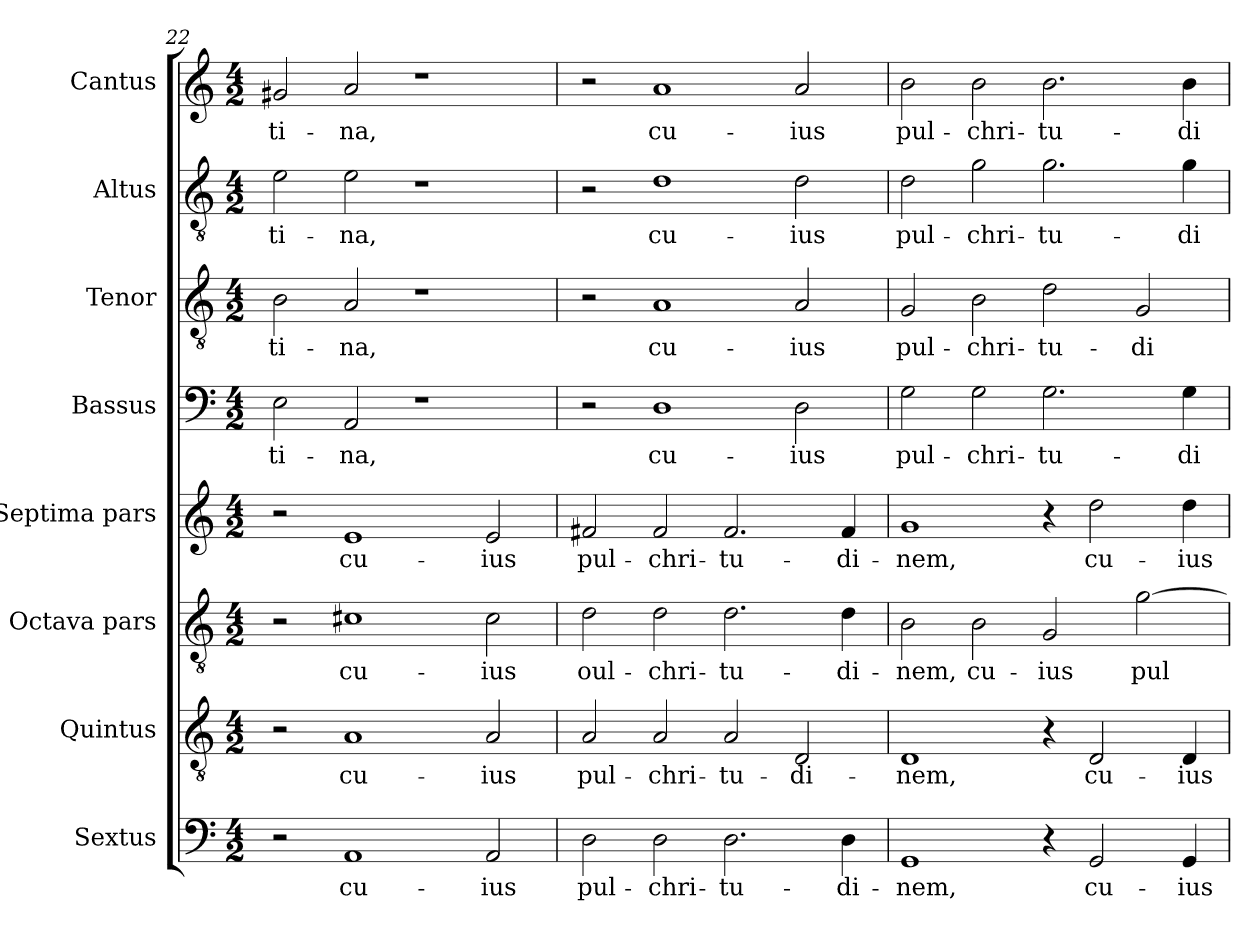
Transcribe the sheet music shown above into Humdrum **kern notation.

**kern	**text	**kern	**text	**kern	**text	**kern	**text	**kern	**text	**kern	**text	**kern	**text	**kern	**text
*part8	*part8	*part7	*part7	*part6	*part6	*part5	*part5	*part4	*part4	*part3	*part3	*part2	*part2	*part1	*part1
*staff8	*staff8	*staff7	*staff7	*staff6	*staff6	*staff5	*staff5	*staff4	*staff4	*staff3	*staff3	*staff2	*staff2	*staff1	*staff1
*I"Sextus	*	*I"Quintus	*	*I"Octava pars	*	*I"Septima pars	*	*I"Bassus	*	*I"Tenor	*	*I"Altus	*	*I"Cantus	*
*	*	*I'Q.	*	*	*	*	*	*I'B.	*	*I'T.	*	*I'A.	*	*I'C.	*
*clefF4	*	*clefGv2	*	*clefGv2	*	*clefG2	*	*clefF4	*	*clefGv2	*	*clefGv2	*	*clefG2	*
*	*	*ITrd7c12	*	*ITrd7c12	*	*	*	*	*	*ITrd7c12	*	*ITrd7c12	*	*	*
*k[]	*	*k[]	*	*k[]	*	*k[]	*	*k[]	*	*k[]	*	*k[]	*	*k[]	*
*C:	*	*C:	*	*C:	*	*C:	*	*C:	*	*C:	*	*C:	*	*C:	*
*M4/2	*	*M4/2	*	*M4/2	*	*M4/2	*	*M4/2	*	*M4/2	*	*M4/2	*	*M4/2	*
=22	=22	=22	=22	=22	=22	=22	=22	=22	=22	=22	=22	=22	=22	=22	=22
!	!	!	!	!	!	!	!	!	!LO:LY:b:color=#000000	!	!	!	!	!	!
!	!	!	!	!	!	!	!	!	!	!	!LO:LY:b:color=#000000	!	!	!	!
!	!	!	!	!	!	!	!	!	!	!	!	!	!LO:LY:b:color=#000000	!	!
!	!	!	!	!	!	!	!	!	!	!	!	!	!	!	!LO:LY:b:color=#000000
2r	.	2r	.	2r	.	2r	.	2Ei\	-ti-	2BBi\	-ti-	2Ei\	-ti-	2g#Xi/	-ti-
!	!LO:LY:b:color=#000000	!	!	!	!	!	!	!	!	!	!	!	!	!	!
!	!	!	!LO:LY:b:color=#000000	!	!	!	!	!	!	!	!	!	!	!	!
!	!	!	!	!	!LO:LY:b:color=#000000	!	!	!	!	!	!	!	!	!	!
!	!	!	!	!	!	!	!LO:LY:b:color=#000000	!	!	!	!	!	!	!	!
!	!	!	!	!	!	!	!	!	!LO:LY:b:color=#000000	!	!	!	!	!	!
!	!	!	!	!	!	!	!	!	!	!	!LO:LY:b:color=#000000	!	!	!	!
!	!	!	!	!	!	!	!	!	!	!	!	!	!LO:LY:b:color=#000000	!	!
!	!	!	!	!	!	!	!	!	!	!	!	!	!	!	!LO:LY:b:color=#000000
1AAi	cu-	1AAi	cu-	1C#Xi	cu-	1ei	cu-	2AAi/	-na,	2AAi/	-na,	2Ei\	-na,	2ai/	-na,
.	.	.	.	.	.	.	.	1r	.	1r	.	1r	.	1r	.
!	!LO:LY:b:color=#000000	!	!	!	!	!	!	!	!	!	!	!	!	!	!
!	!	!	!LO:LY:b:color=#000000	!	!	!	!	!	!	!	!	!	!	!	!
!	!	!	!	!	!LO:LY:b:color=#000000	!	!	!	!	!	!	!	!	!	!
!	!	!	!	!	!	!	!LO:LY:b:color=#000000	!	!	!	!	!	!	!	!
2AAi/	-ius	2AAi/	-ius	2C#i\	-ius	2ei/	-ius	.	.	.	.	.	.	.	.
=23	=23	=23	=23	=23	=23	=23	=23	=23	=23	=23	=23	=23	=23	=23	=23
!	!LO:LY:b:color=#000000	!	!	!	!	!	!	!	!	!	!	!	!	!	!
!	!	!	!LO:LY:b:color=#000000	!	!	!	!	!	!	!	!	!	!	!	!
!	!	!	!	!	!LO:LY:b:color=#000000	!	!	!	!	!	!	!	!	!	!
!	!	!	!	!	!	!	!LO:LY:b:color=#000000	!	!	!	!	!	!	!	!
2Di\	pul-	2AAi/	pul-	2Di\	oul-	2f#Xi/	pul-	2r	.	2r	.	2r	.	2r	.
!	!LO:LY:b:color=#000000	!	!	!	!	!	!	!	!	!	!	!	!	!	!
!	!	!	!LO:LY:b:color=#000000	!	!	!	!	!	!	!	!	!	!	!	!
!	!	!	!	!	!LO:LY:b:color=#000000	!	!	!	!	!	!	!	!	!	!
!	!	!	!	!	!	!	!LO:LY:b:color=#000000	!	!	!	!	!	!	!	!
!	!	!	!	!	!	!	!	!	!LO:LY:b:color=#000000	!	!	!	!	!	!
!	!	!	!	!	!	!	!	!	!	!	!LO:LY:b:color=#000000	!	!	!	!
!	!	!	!	!	!	!	!	!	!	!	!	!	!LO:LY:b:color=#000000	!	!
!	!	!	!	!	!	!	!	!	!	!	!	!	!	!	!LO:LY:b:color=#000000
2Di\	-chri-	2AAi/	-chri-	2Di\	-chri-	2f#i/	-chri-	1Di	cu-	1AAi	cu-	1Di	cu-	1ai	cu-
!	!LO:LY:b:color=#000000	!	!	!	!	!	!	!	!	!	!	!	!	!	!
!	!	!	!LO:LY:b:color=#000000	!	!	!	!	!	!	!	!	!	!	!	!
!	!	!	!	!	!LO:LY:b:color=#000000	!	!	!	!	!	!	!	!	!	!
!	!	!	!	!	!	!	!LO:LY:b:color=#000000	!	!	!	!	!	!	!	!
2.Di\	-tu-	2AAi/	-tu-	2.Di\	-tu-	2.f#i/	-tu-	.	.	.	.	.	.	.	.
!	!	!	!LO:LY:b:color=#000000	!	!	!	!	!	!	!	!	!	!	!	!
!	!	!	!	!	!	!	!	!	!LO:LY:b:color=#000000	!	!	!	!	!	!
!	!	!	!	!	!	!	!	!	!	!	!LO:LY:b:color=#000000	!	!	!	!
!	!	!	!	!	!	!	!	!	!	!	!	!	!LO:LY:b:color=#000000	!	!
!	!	!	!	!	!	!	!	!	!	!	!	!	!	!	!LO:LY:b:color=#000000
.	.	2DDi/	-di-	.	.	.	.	2Di\	-ius	2AAi/	-ius	2Di\	-ius	2ai/	-ius
!	!LO:LY:b:color=#000000	!	!	!	!	!	!	!	!	!	!	!	!	!	!
!	!	!	!	!	!LO:LY:b:color=#000000	!	!	!	!	!	!	!	!	!	!
!	!	!	!	!	!	!	!LO:LY:b:color=#000000	!	!	!	!	!	!	!	!
4Di\	-di-	.	.	4Di\	-di-	4f#i/	-di-	.	.	.	.	.	.	.	.
=24	=24	=24	=24	=24	=24	=24	=24	=24	=24	=24	=24	=24	=24	=24	=24
!	!LO:LY:b:color=#000000	!	!	!	!	!	!	!	!	!	!	!	!	!	!
!	!	!	!LO:LY:b:color=#000000	!	!	!	!	!	!	!	!	!	!	!	!
!	!	!	!	!	!LO:LY:b:color=#000000	!	!	!	!	!	!	!	!	!	!
!	!	!	!	!	!	!	!LO:LY:b:color=#000000	!	!	!	!	!	!	!	!
!	!	!	!	!	!	!	!	!	!LO:LY:b:color=#000000	!	!	!	!	!	!
!	!	!	!	!	!	!	!	!	!	!	!LO:LY:b:color=#000000	!	!	!	!
!	!	!	!	!	!	!	!	!	!	!	!	!	!LO:LY:b:color=#000000	!	!
!	!	!	!	!	!	!	!	!	!	!	!	!	!	!	!LO:LY:b:color=#000000
1GGi	-nem,	1DDi	-nem,	2BBi\	-nem,	1gi	-nem,	2Gi\	pul-	2GGi/	pul-	2Di\	pul-	2bi\	pul-
!	!	!	!	!	!LO:LY:b:color=#000000	!	!	!	!	!	!	!	!	!	!
!	!	!	!	!	!	!	!	!	!LO:LY:b:color=#000000	!	!	!	!	!	!
!	!	!	!	!	!	!	!	!	!	!	!LO:LY:b:color=#000000	!	!	!	!
!	!	!	!	!	!	!	!	!	!	!	!	!	!LO:LY:b:color=#000000	!	!
!	!	!	!	!	!	!	!	!	!	!	!	!	!	!	!LO:LY:b:color=#000000
.	.	.	.	2BBi\	cu-	.	.	2Gi\	-chri-	2BBi\	-chri-	2Gi\	-chri-	2bi\	-chri-
!	!	!	!	!	!LO:LY:b:color=#000000	!	!	!	!	!	!	!	!	!	!
!	!	!	!	!	!	!	!	!	!LO:LY:b:color=#000000	!	!	!	!	!	!
!	!	!	!	!	!	!	!	!	!	!	!LO:LY:b:color=#000000	!	!	!	!
!	!	!	!	!	!	!	!	!	!	!	!	!	!LO:LY:b:color=#000000	!	!
!	!	!	!	!	!	!	!	!	!	!	!	!	!	!	!LO:LY:b:color=#000000
4r	.	4r	.	2GGi/	-ius	4r	.	2.Gi\	-tu-	2Di\	-tu-	2.Gi\	-tu-	2.bi\	-tu-
!	!LO:LY:b:color=#000000	!	!	!	!	!	!	!	!	!	!	!	!	!	!
!	!	!	!LO:LY:b:color=#000000	!	!	!	!	!	!	!	!	!	!	!	!
!	!	!	!	!	!	!	!LO:LY:b:color=#000000	!	!	!	!	!	!	!	!
2GGi/	cu-	2DDi/	cu-	.	.	2ddi\	cu-	.	.	.	.	.	.	.	.
!	!	!	!	!	!LO:LY:b:color=#000000	!	!	!	!	!	!	!	!	!	!
!	!	!	!	!	!	!	!	!	!	!	!LO:LY:b:color=#000000	!	!	!	!
.	.	.	.	[>2Gi\	pul-	.	.	.	.	2GGi/	-di-	.	.	.	.
!	!LO:LY:b:color=#000000	!	!	!	!	!	!	!	!	!	!	!	!	!	!
!	!	!	!LO:LY:b:color=#000000	!	!	!	!	!	!	!	!	!	!	!	!
!	!	!	!	!	!	!	!LO:LY:b:color=#000000	!	!	!	!	!	!	!	!
!	!	!	!	!	!	!	!	!	!LO:LY:b:color=#000000	!	!	!	!	!	!
!	!	!	!	!	!	!	!	!	!	!	!	!	!LO:LY:b:color=#000000	!	!
!	!	!	!	!	!	!	!	!	!	!	!	!	!	!	!LO:LY:b:color=#000000
4GGi/	-ius	4DDi/	-ius	.	.	4ddi\	-ius	4Gi\	-di-	.	.	4Gi\	-di-	4bi\	-di-
=	=	=	=	=	=	=	=	=	=	=	=	=	=	=	=
*-	*-	*-	*-	*-	*-	*-	*-	*-	*-	*-	*-	*-	*-	*-	*-
